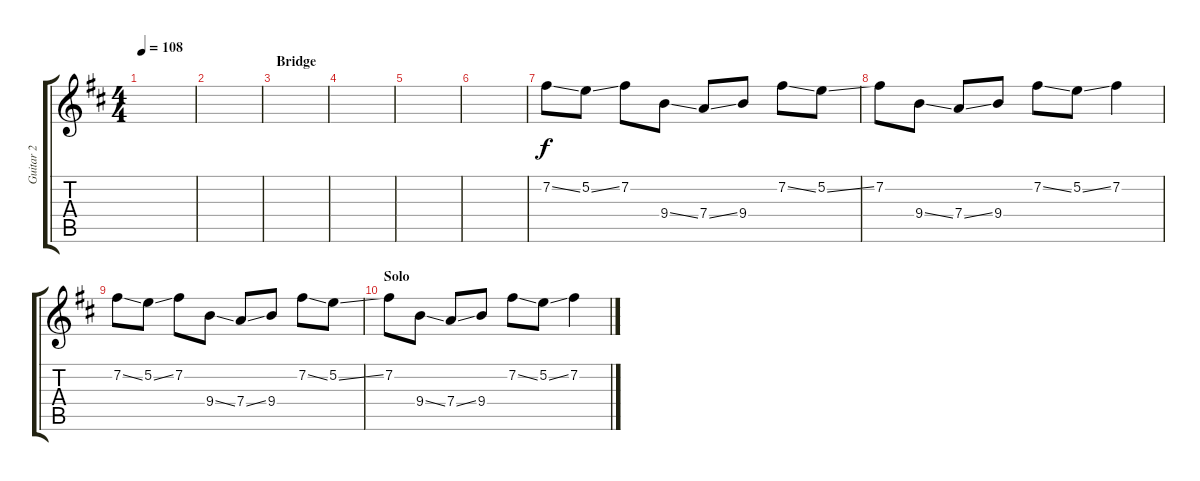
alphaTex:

\track ("Guitar 2" "Guitar 2") {instrument electricguitarclean}
\staff {score tabs}
\tuning (E4 B3 G3 D3 A2 E2) {hide}
\ts (4 4)
\tempo 108
\clef g2
\ks d
|
|
\section ("" "Bridge")
|
|
|
|
7.2{ss}.8{volume 7} 5.2{ss}.8 7.2.8 9.4{ss}.8 7.4{ss}.8 9.4.8 7.2{ss}.8 5.2{ss}.8 |
7.2.8 9.4{ss}.8 7.4{ss}.8 9.4.8 7.2{ss}.8 5.2{ss}.8 7.2.4 |
7.2{ss}.8 5.2{ss}.8 7.2.8 9.4{ss}.8 7.4{ss}.8 9.4.8 7.2{ss}.8 5.2{ss}.8 |
\section ("" "Solo")
7.2.8 9.4{ss}.8 7.4{ss}.8 9.4.8 7.2{ss}.8 5.2{ss}.8 7.2.4
